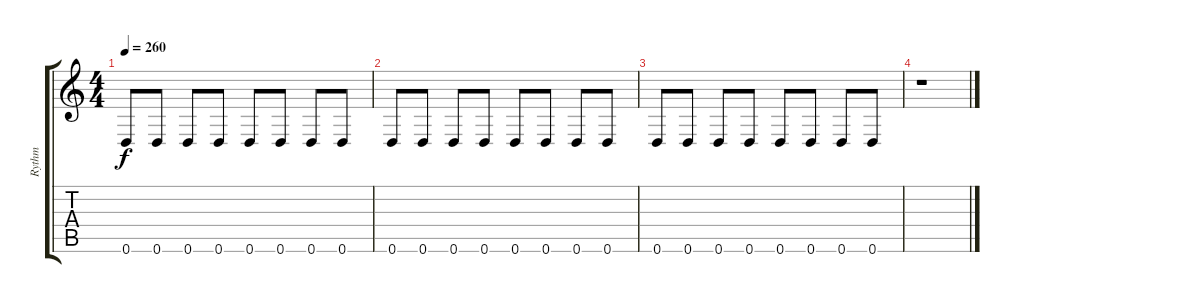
\track ("Rythm" "Rythm") {instrument distortionguitar}
\staff {score tabs}
\tuning (D4 A3 F3 C3 G2 D2) {hide}
\ts (4 4)
\tempo 260
\clef g2
\ks c
0.6.8{dy f} 0.6.8 0.6.8 0.6.8 0.6.8 0.6.8 0.6.8 0.6.8 |
0.6.8 0.6.8 0.6.8 0.6.8 0.6.8 0.6.8 0.6.8 0.6.8 |
0.6.8 0.6.8 0.6.8 0.6.8 0.6.8 0.6.8 0.6.8 0.6.8 |
r.1
